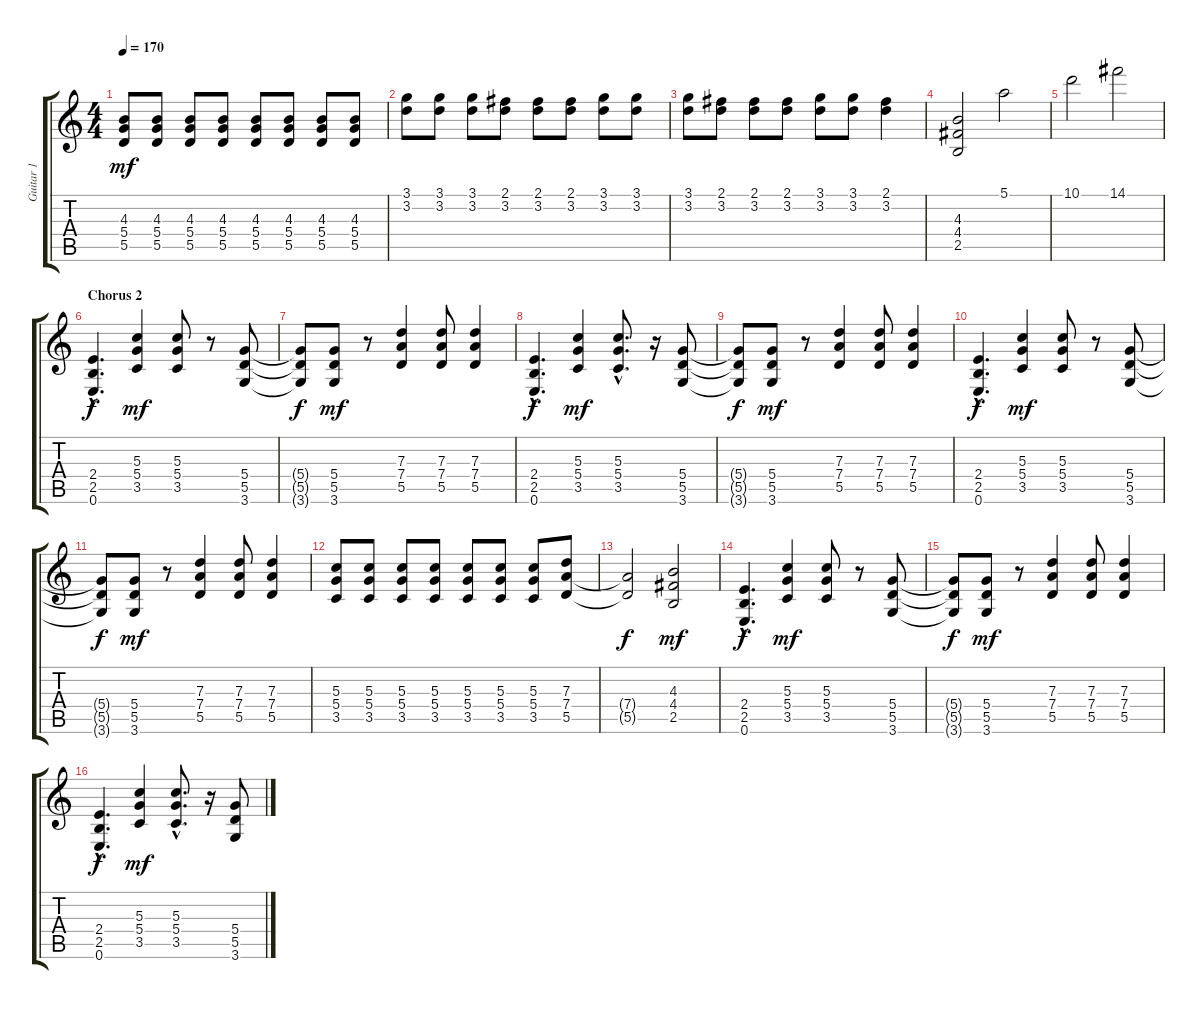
\track ("Guitar 1" "Guitar 1") {instrument overdrivenguitar}
\staff {score tabs}
\tuning (E4 B3 G3 D3 A2 E2) {hide}
\ts (4 4)
\tempo 170
\clef g2
\ks c
(4.3 5.4 5.5).8{dy mf} (4.3 5.4 5.5).8 (4.3 5.4 5.5).8 (4.3 5.4 5.5).8 (4.3 5.4 5.5).8 (4.3 5.4 5.5).8 (4.3 5.4 5.5).8 (4.3 5.4 5.5).8 |
(3.1 3.2).8 (3.1 3.2).8 (3.1 3.2).8 (2.1 3.2).8 (2.1 3.2).8 (2.1 3.2).8{instrument electricguitarmuted} (3.1 3.2).8 (3.1 3.2).8{instrument distortionguitar} |
(3.1 3.2).8 (2.1 3.2).8 (2.1 3.2).8{instrument electricguitarmuted} (2.1 3.2).8 (3.1 3.2).8 (3.1 3.2).8{instrument distortionguitar} (2.1 3.2).4 |
(4.3 4.4 2.5).2 5.1.2 |
10.1.2 14.1.2 |
\section ("" "Chorus 2")
(2.4{hac} 2.5{hac} 0.6{hac}).4{d dy f} (5.3 5.4 3.5).4{dy mf} (5.3 5.4 3.5).8 r.8 (5.4 5.5 3.6).8 |
(5.4{t} 5.5{t} 3.6{t}).8{dy f} (5.4 5.5 3.6).8{dy mf} r.8 (7.3 7.4 5.5).4 (7.3 7.4 5.5).8 (7.3 7.4 5.5).4 |
(2.4{hac} 2.5{hac} 0.6{hac}).4{d dy f} (5.3 5.4 3.5).4{dy mf} (5.3{hac} 5.4{hac} 3.5{hac}).8{d} r.16 (5.4 5.5 3.6).8 |
(5.4{t} 5.5{t} 3.6{t}).8{dy f} (5.4 5.5 3.6).8{dy mf} r.8 (7.3 7.4 5.5).4 (7.3 7.4 5.5).8 (7.3 7.4 5.5).4 |
(2.4{hac} 2.5{hac} 0.6{hac}).4{d dy f} (5.3 5.4 3.5).4{dy mf} (5.3 5.4 3.5).8 r.8 (5.4 5.5 3.6).8 |
(5.4{t} 5.5{t} 3.6{t}).8{dy f} (5.4 5.5 3.6).8{dy mf} r.8 (7.3 7.4 5.5).4 (7.3 7.4 5.5).8 (7.3 7.4 5.5).4 |
(5.3 5.4 3.5).8 (5.3 5.4 3.5).8 (5.3 5.4 3.5).8 (5.3 5.4 3.5).8 (5.3 5.4 3.5).8 (5.3 5.4 3.5).8 (5.3 5.4 3.5).8 (7.3 7.4 5.5).8 |
(7.4{t} 5.5{t}).2{dy f} (4.3 4.4 2.5).2{dy mf} |
(2.4{hac} 2.5{hac} 0.6{hac}).4{d dy f} (5.3 5.4 3.5).4{dy mf} (5.3 5.4 3.5).8 r.8 (5.4 5.5 3.6).8 |
(5.4{t} 5.5{t} 3.6{t}).8{dy f} (5.4 5.5 3.6).8{dy mf} r.8 (7.3 7.4 5.5).4 (7.3 7.4 5.5).8 (7.3 7.4 5.5).4 |
(2.4{hac} 2.5{hac} 0.6{hac}).4{d dy f} (5.3 5.4 3.5).4{dy mf} (5.3{hac} 5.4{hac} 3.5{hac}).8{d} r.16 (5.4 5.5 3.6).8
